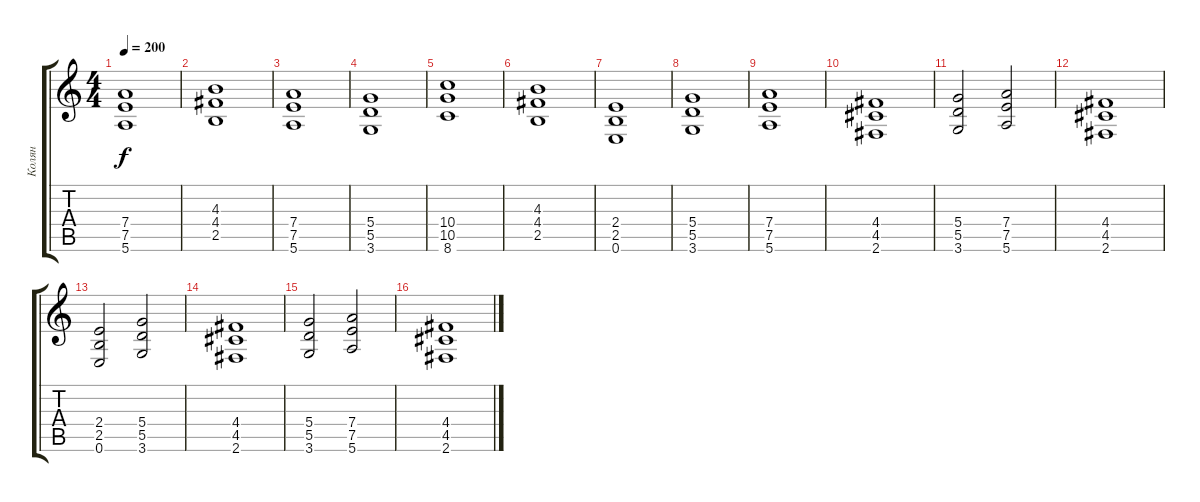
\track ("Колян" "Колян") {instrument distortionguitar}
\staff {score tabs}
\tuning (E4 B3 G3 D3 A2 E2) {hide}
\ts (4 4)
\tempo 200
\clef g2
\ks c
(7.4 7.5 5.6).1{dy f} |
(4.3 4.4 2.5).1 |
(7.4 7.5 5.6).1 |
(5.4 5.5 3.6).1 |
(10.4 10.5 8.6).1 |
(4.3 4.4 2.5).1 |
(2.4 2.5 0.6).1 |
(5.4 5.5 3.6).1 |
(7.4 7.5 5.6).1 |
(4.4 4.5 2.6).1 |
(5.4 5.5 3.6).2 (7.4 7.5 5.6).2 |
(4.4 4.5 2.6).1 |
(2.4 2.5 0.6).2 (5.4 5.5 3.6).2 |
(4.4 4.5 2.6).1 |
(5.4 5.5 3.6).2 (7.4 7.5 5.6).2 |
(4.4 4.5 2.6).1
